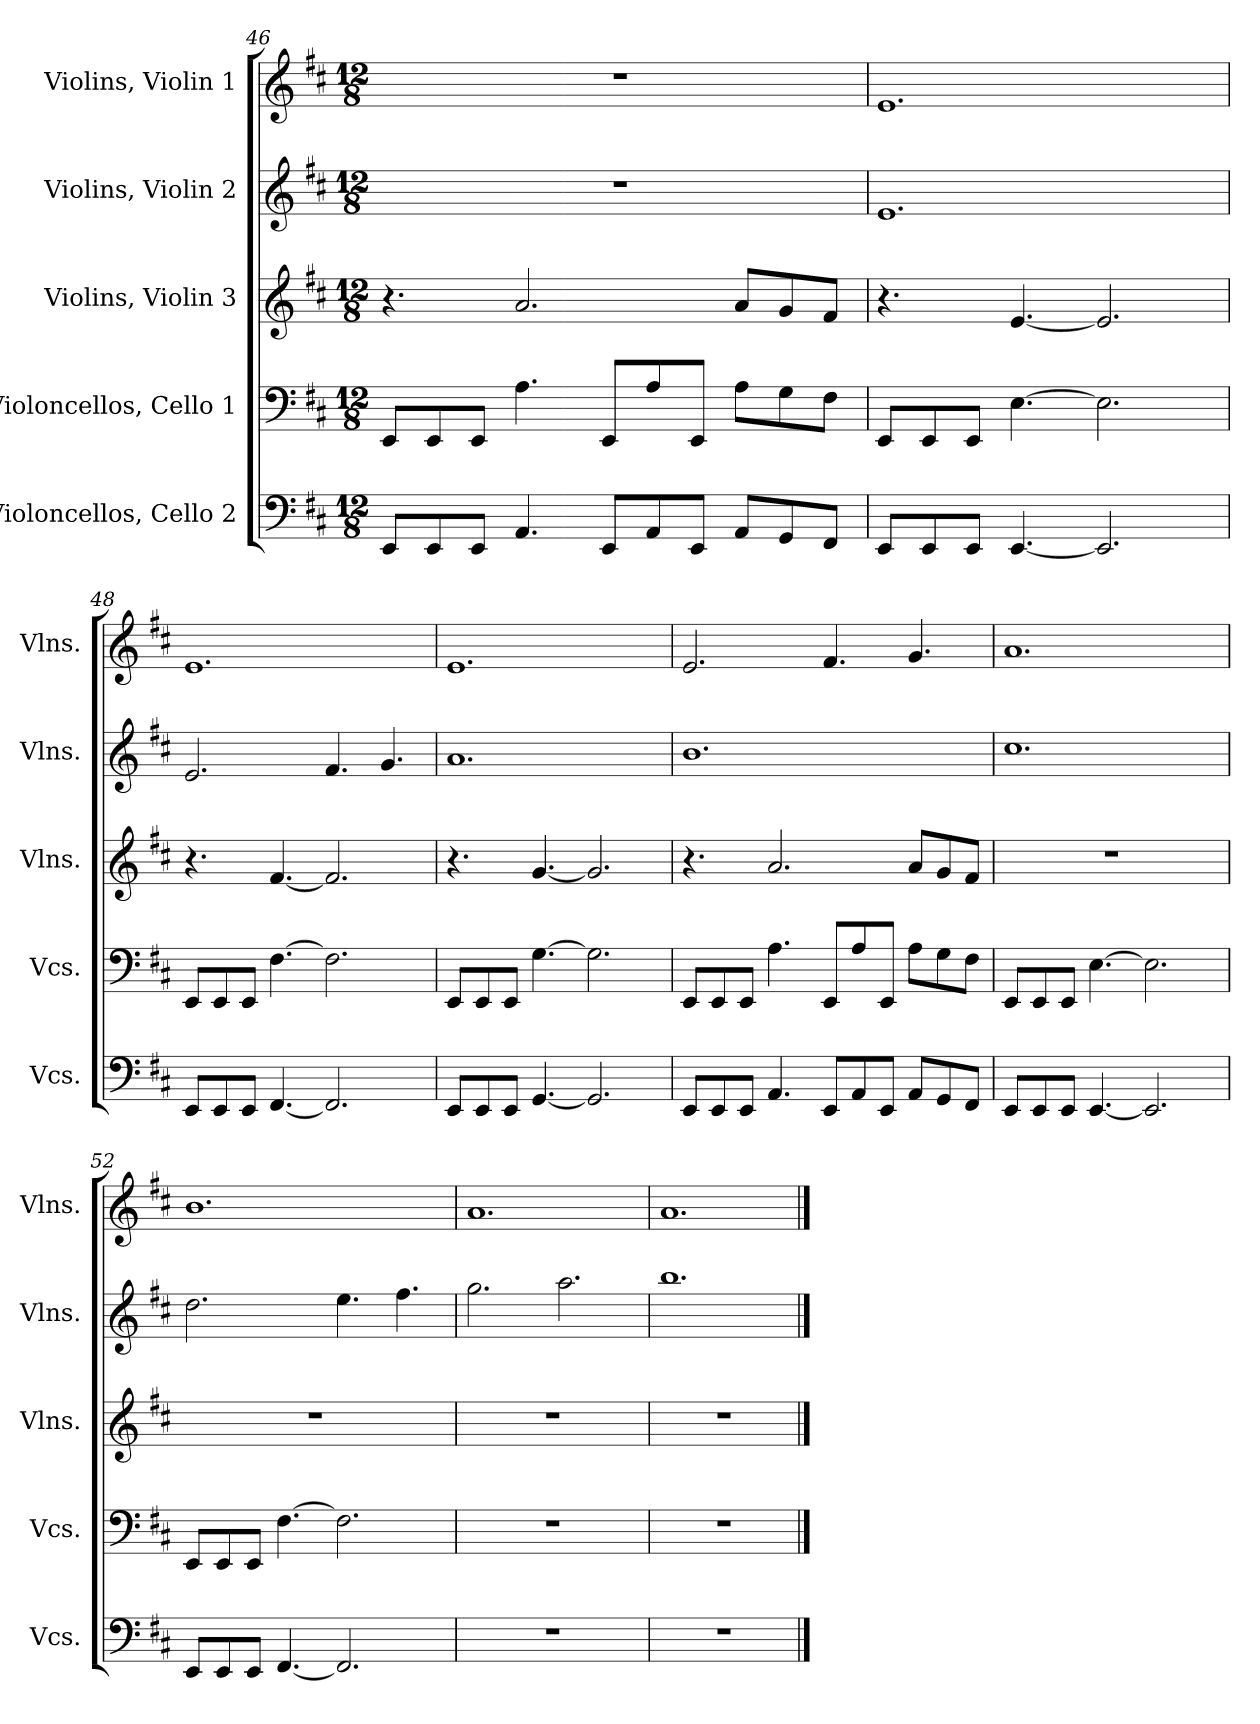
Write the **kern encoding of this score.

**kern	**kern	**kern	**kern	**kern
*part5	*part4	*part3	*part2	*part1
*staff5	*staff4	*staff3	*staff2	*staff1
*I"Violoncellos, Cello 2	*I"Violoncellos, Cello 1	*I"Violins, Violin 3	*I"Violins, Violin 2	*I"Violins, Violin 1
*I'Vcs.	*I'Vcs.	*I'Vlns.	*I'Vlns.	*I'Vlns.
!!LO:PB:g=z
*clefF4	*clefF4	*clefG2	*clefG2	*clefG2
*k[f#c#]	*k[f#c#]	*k[f#c#]	*k[f#c#]	*k[f#c#]
*M12/8	*M12/8	*M12/8	*M12/8	*M12/8
=46	=46	=46	=46	=46
8EE/L	8EE/L	4.r	1.r	1.r
8EE/	8EE/	.	.	.
8EE/J	8EE/J	.	.	.
4.AA/	4.A\	2.a/	.	.
8EE/L	8EE/L	.	.	.
8AA/	8A/	.	.	.
8EE/J	8EE/J	.	.	.
8AA/L	8A\L	8a/L	.	.
8GG/	8G\	8g/	.	.
8FF#/J	8F#\J	8f#/J	.	.
=47	=47	=47	=47	=47
8EE/L	8EE/L	4.r	1.e	1.e
8EE/	8EE/	.	.	.
8EE/J	8EE/J	.	.	.
[4.EE/	[4.E\	[4.e/	.	.
2.EE/]	2.E\]	2.e/]	.	.
=48	=48	=48	=48	=48
8EE/L	8EE/L	4.r	2.e/	1.e
8EE/	8EE/	.	.	.
8EE/J	8EE/J	.	.	.
[4.FF#/	[4.F#\	[4.f#/	.	.
2.FF#/]	2.F#\]	2.f#/]	4.f#/	.
.	.	.	4.g/	.
=49	=49	=49	=49	=49
8EE/L	8EE/L	4.r	1.a	1.e
8EE/	8EE/	.	.	.
8EE/J	8EE/J	.	.	.
[4.GG/	[4.G\	[4.g/	.	.
2.GG/]	2.G\]	2.g/]	.	.
!!LO:LB:g=z
=50	=50	=50	=50	=50
8EE/L	8EE/L	4.r	1.b	2.e/
8EE/	8EE/	.	.	.
8EE/J	8EE/J	.	.	.
4.AA/	4.A\	2.a/	.	.
8EE/L	8EE/L	.	.	4.f#/
8AA/	8A/	.	.	.
8EE/J	8EE/J	.	.	.
8AA/L	8A\L	8a/L	.	4.g/
8GG/	8G\	8g/	.	.
8FF#/J	8F#\J	8f#/J	.	.
=51	=51	=51	=51	=51
8EE/L	8EE/L	1.r	1.cc#	1.a
8EE/	8EE/	.	.	.
8EE/J	8EE/J	.	.	.
[4.EE/	[4.E\	.	.	.
2.EE/]	2.E\]	.	.	.
=52	=52	=52	=52	=52
8EE/L	8EE/L	1.r	2.dd\	1.b
8EE/	8EE/	.	.	.
8EE/J	8EE/J	.	.	.
[4.FF#/	[4.F#\	.	.	.
2.FF#/]	2.F#\]	.	4.ee\	.
.	.	.	4.ff#\	.
=53	=53	=53	=53	=53
1.r	1.r	1.r	2.gg\	1.a
.	.	.	2.aa\	.
=54	=54	=54	=54	=54
1.r	1.r	1.r	1.bb	1.a
==	==	==	==	==
*-	*-	*-	*-	*-
